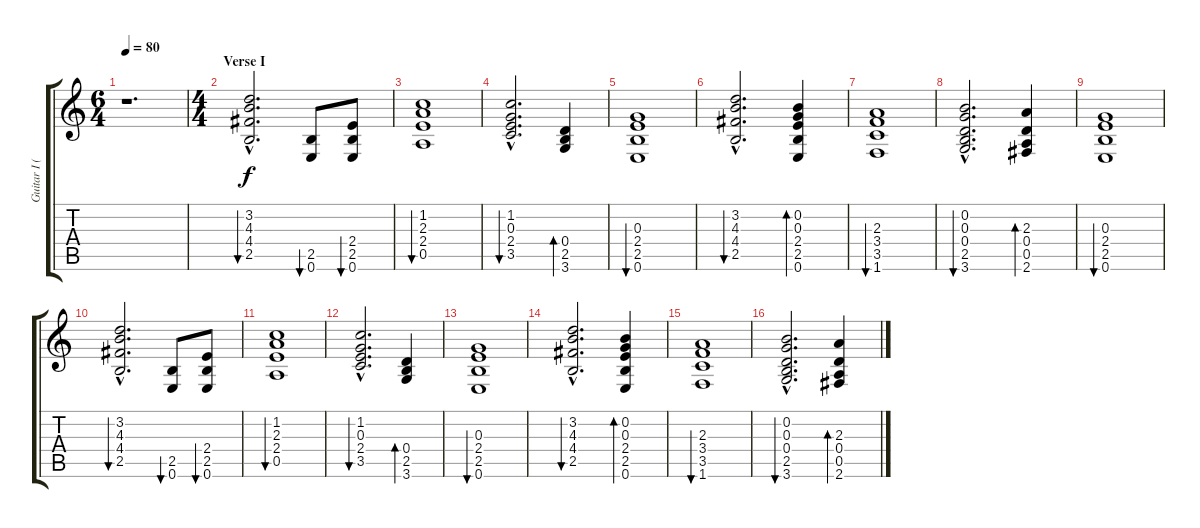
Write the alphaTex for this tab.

\track ("Guitar I (ele-aco)" "Guitar I (") {instrument acousticguitarnylon}
\staff {score tabs}
\tuning (E4 B3 G3 D3 A2 E2) {hide}
\ts (6 4)
\tempo 80
\clef g2
\ks c
r.1{d dy f instrument acousticguitarnylon} |
\ts (4 4)
\section ("" "Verse I")
(3.2{hac} 4.3{hac} 4.4{hac} 2.5{hac}).2{d bu 60} (2.5 0.6).8{bu 60} (2.4 2.5 0.6).8{bu 60} |
(1.2 2.3 2.4 0.5).1{bu 60} |
(1.2{hac} 0.3{hac} 2.4{hac} 3.5{hac}).2{d bu 60} (0.4 2.5 3.6).4{bd 30} |
(0.3 2.4 2.5 0.6).1{bu 120} |
(3.2{hac} 4.3{hac} 4.4{hac} 2.5{hac}).2{d bu 60} (0.2 0.3 2.4 2.5 0.6).4{bd 120} |
(2.3 3.4 3.5 1.6).1{bu 120} |
(0.2{hac} 0.3{hac} 0.4{hac} 2.5{hac} 3.6{hac}).2{d bu 120} (2.3 0.4 0.5 2.6).4{bd 120} |
(0.3 2.4 2.5 0.6).1{bu 120} |
(3.2{hac} 4.3{hac} 4.4{hac} 2.5{hac}).2{d bu 60} (2.5 0.6).8{bu 60} (2.4 2.5 0.6).8{bu 60} |
(1.2 2.3 2.4 0.5).1{bu 60} |
(1.2{hac} 0.3{hac} 2.4{hac} 3.5{hac}).2{d bu 60} (0.4 2.5 3.6).4{bd 30} |
(0.3 2.4 2.5 0.6).1{bu 120} |
(3.2{hac} 4.3{hac} 4.4{hac} 2.5{hac}).2{d bu 60} (0.2 0.3 2.4 2.5 0.6).4{bd 120} |
(2.3 3.4 3.5 1.6).1{bu 120} |
(0.2{hac} 0.3{hac} 0.4{hac} 2.5{hac} 3.6{hac}).2{d bu 120} (2.3 0.4 0.5 2.6).4{bd 120}
